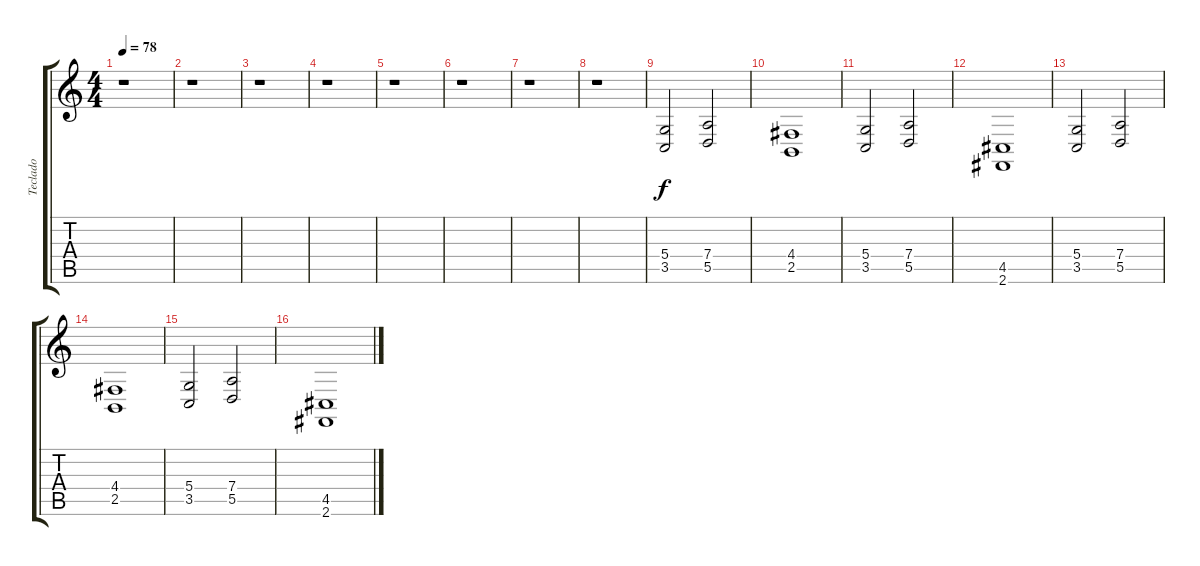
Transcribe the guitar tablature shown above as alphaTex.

\track ("Teclado" "Teclado") {instrument stringensemble2}
\staff {score tabs}
\tuning (E4 B3 G3 D3 A2 E2) {hide}
\ts (4 4)
\tempo 78
\clef g2
\ks c
r.1{dy f instrument stringensemble2} |
r.1 |
r.1 |
r.1 |
r.1 |
r.1 |
r.1 |
r.1 |
(5.4 3.5).2 (7.4 5.5).2 |
(4.4 2.5).1 |
(5.4 3.5).2 (7.4 5.5).2 |
(4.5 2.6).1 |
(5.4 3.5).2 (7.4 5.5).2 |
(4.4 2.5).1 |
(5.4 3.5).2 (7.4 5.5).2 |
(4.5 2.6).1
